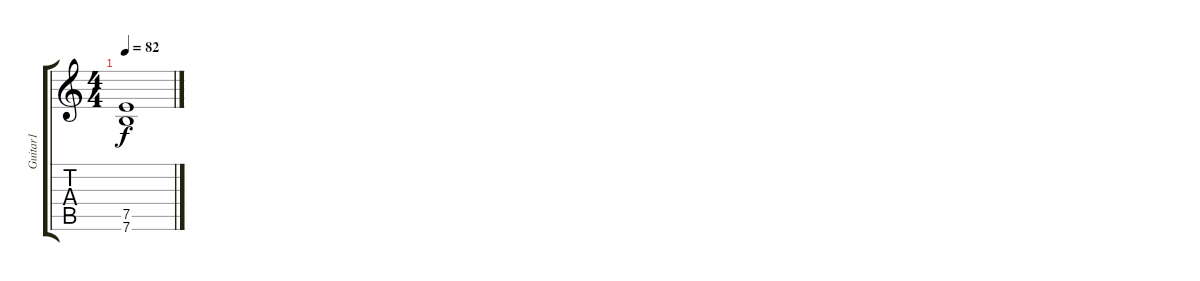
\track ("Guitar1" "Guitar1") {instrument distortionguitar}
\staff {score tabs}
\tuning (E4 B3 G3 D3 A2 E2) {hide}
\ts (4 4)
\tempo 82
\clef g2
\ks c
(7.5{t} 7.6{t}).1{dy f volume 0}
